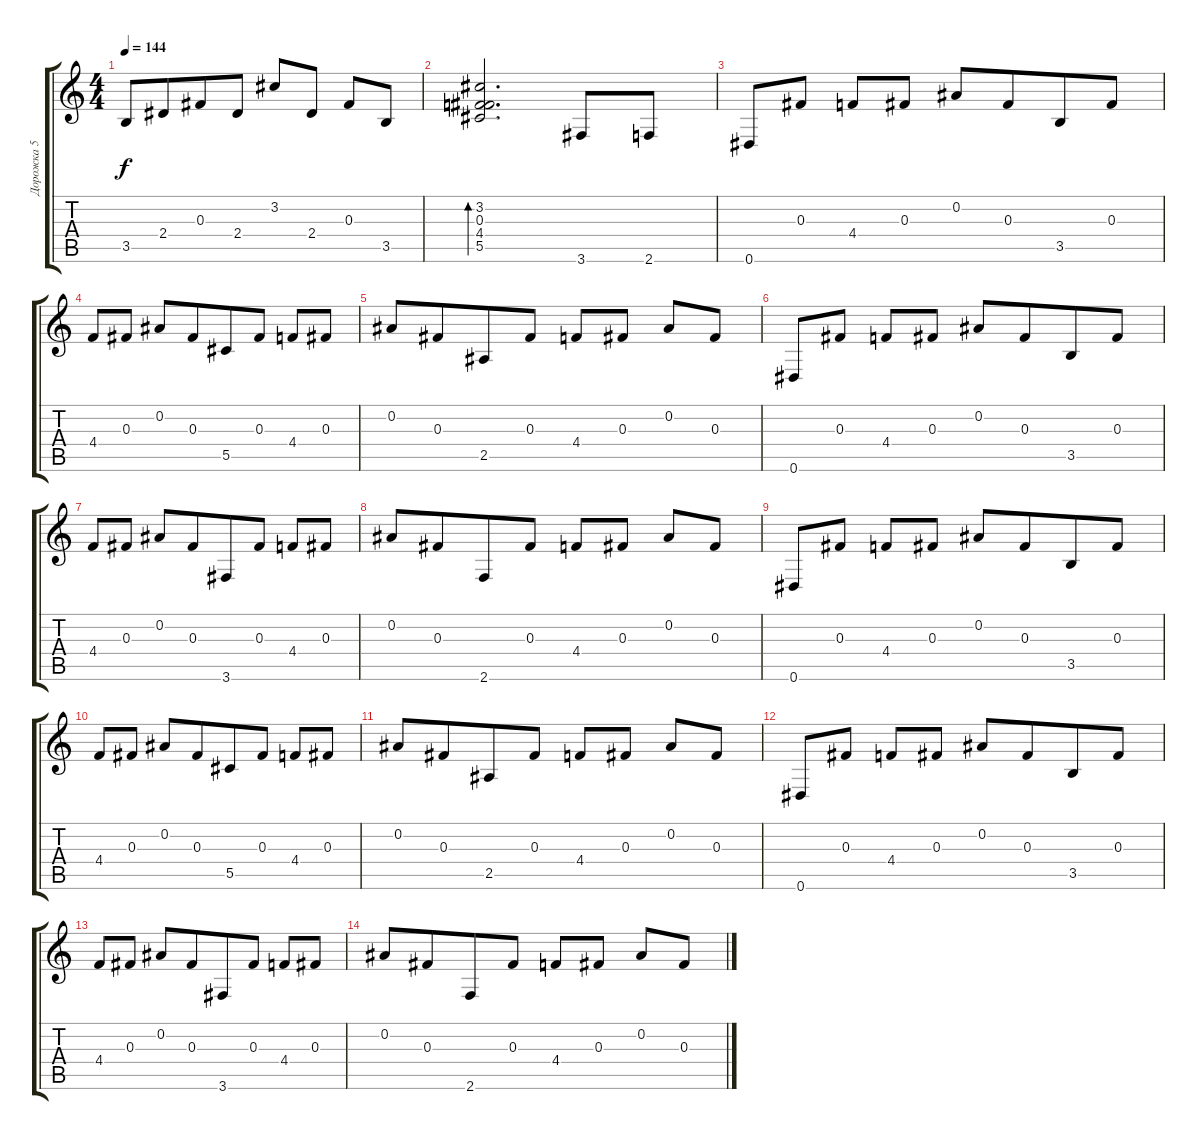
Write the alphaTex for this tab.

\track ("Дорожка 5" "Дорожка 5") {instrument acousticguitarsteel}
\staff {score tabs}
\tuning (Eb4 Bb3 Gb3 Db3 Ab2 Eb2) {hide}
\ts (4 4)
\tempo 144
\clef g2
\ks c
3.5.8{dy f} 2.4.8{beam merge} 0.3.8{beam merge} 2.4.8 3.2.8 2.4.8 0.3.8 3.5.8 |
(3.2 0.3 4.4 5.5).2{d bd 120} 3.6.8{beam merge} 2.6.8 |
0.6.8 0.3.8 4.4.8 0.3.8 0.2.8 0.3.8{beam merge} 3.5.8 0.3.8 |
4.4.8 0.3.8 0.2.8 0.3.8{beam merge} 5.5.8 0.3.8 4.4.8 0.3.8 |
0.2.8 0.3.8{beam merge} 2.5.8 0.3.8 4.4.8 0.3.8 0.2.8 0.3.8 |
0.6.8 0.3.8 4.4.8 0.3.8 0.2.8 0.3.8{beam merge} 3.5.8 0.3.8 |
4.4.8 0.3.8 0.2.8 0.3.8{beam merge} 3.6.8 0.3.8 4.4.8 0.3.8 |
0.2.8 0.3.8{beam merge} 2.6.8 0.3.8 4.4.8 0.3.8 0.2.8 0.3.8 |
0.6.8 0.3.8 4.4.8 0.3.8 0.2.8 0.3.8{beam merge} 3.5.8 0.3.8 |
4.4.8 0.3.8 0.2.8 0.3.8{beam merge} 5.5.8 0.3.8 4.4.8 0.3.8 |
0.2.8 0.3.8{beam merge} 2.5.8 0.3.8 4.4.8 0.3.8 0.2.8 0.3.8 |
0.6.8 0.3.8 4.4.8 0.3.8 0.2.8 0.3.8{beam merge} 3.5.8 0.3.8 |
4.4.8 0.3.8 0.2.8 0.3.8{beam merge} 3.6.8 0.3.8 4.4.8 0.3.8 |
0.2.8 0.3.8{beam merge} 2.6.8 0.3.8 4.4.8 0.3.8 0.2.8 0.3.8
